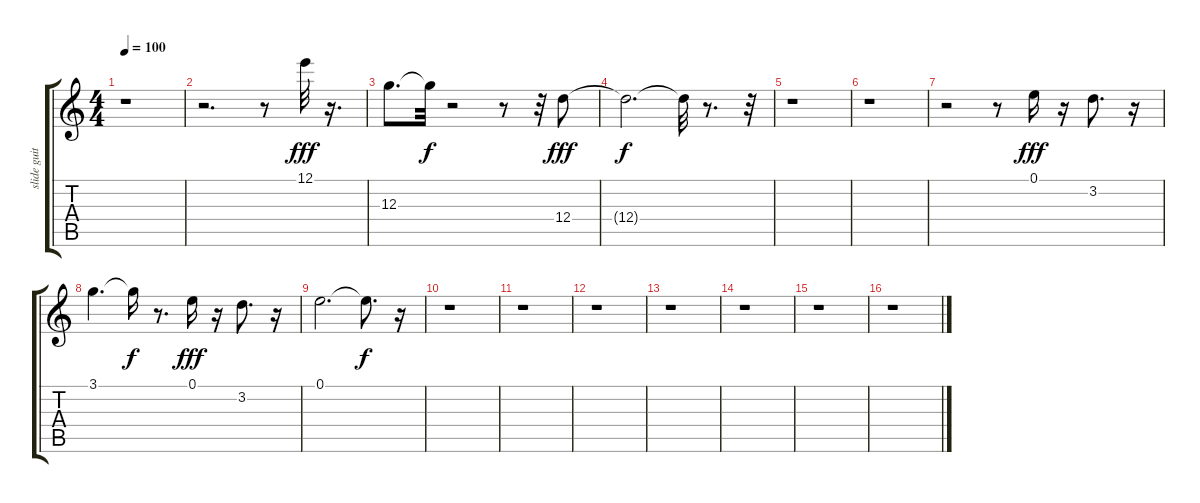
\track ("slide guitar" "slide guit") {instrument overdrivenguitar}
\staff {score tabs}
\tuning (E4 B3 G3 D3 A2 E2) {hide}
\ts (4 4)
\tempo 100
\clef g2
\ks c
r.1{dy f} |
r.2{d} r.8 12.1.32{dy fff volume 9} r.16{d} |
12.3.8{d} 12.3{t}.32{dy f} r.2 r.8 r.32 12.4.8{dy fff} |
12.4{t}.2{d dy f} 12.4{t}.32 r.8{d} r.32 |
r.1 |
r.1 |
r.2 r.8 0.1.16{dy fff} r.16 3.2.8{d} r.16 |
3.1.4{d} 3.1{t}.16{dy f} r.8{d} 0.1.16{dy fff} r.16 3.2.8{d} r.16 |
0.1.2{d} 0.1{t}.8{d dy f} r.16 |
r.1 |
r.1 |
r.1 |
r.1 |
r.1 |
r.1 |
r.1
